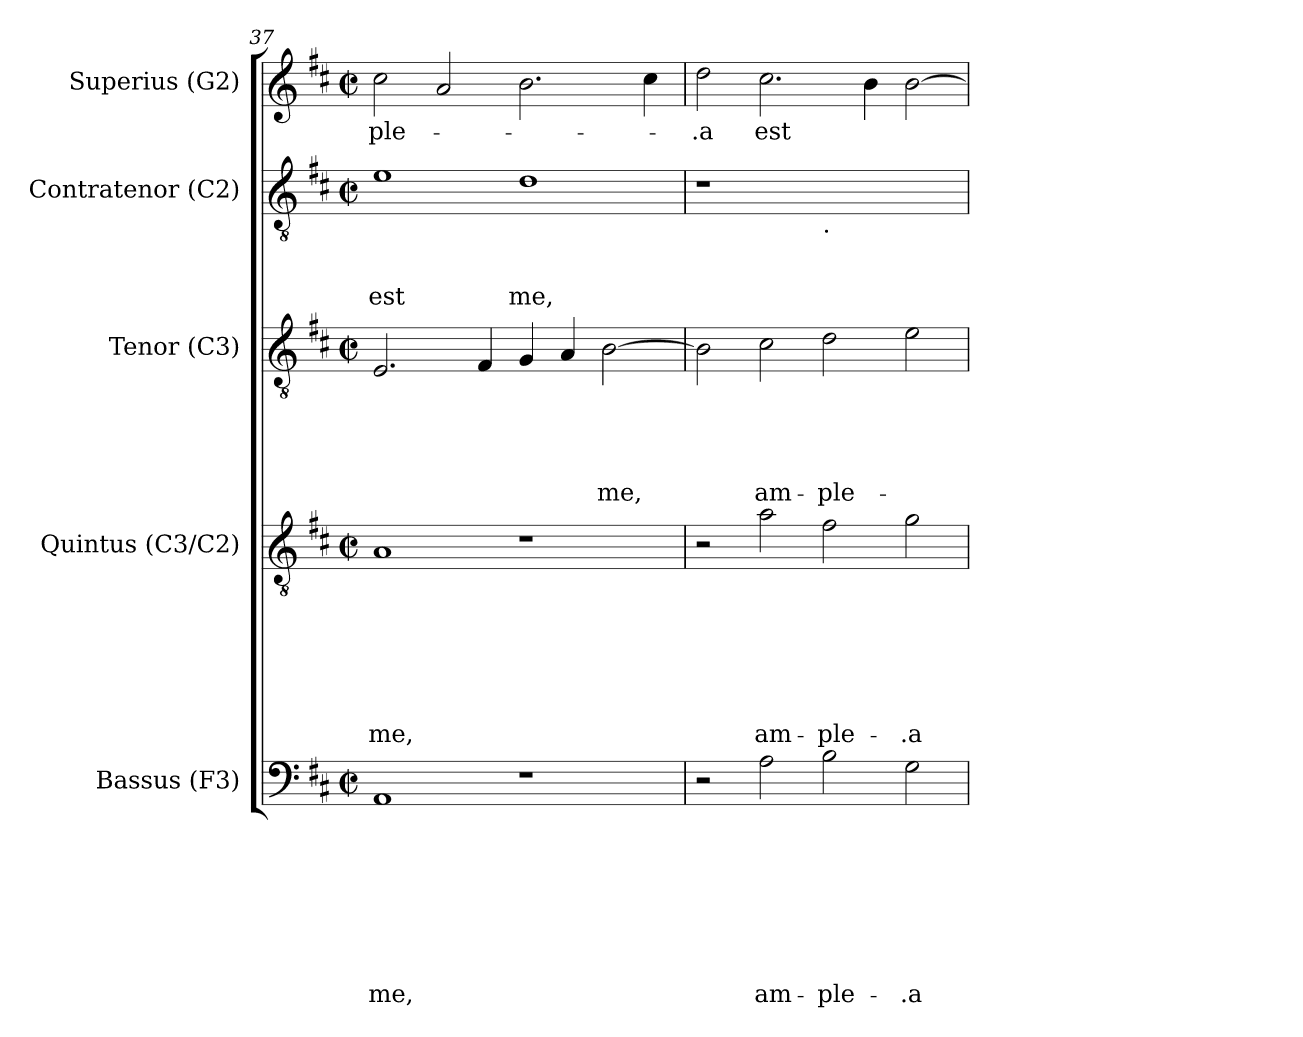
**kern	**text	**text	**text	**text	**text	**text	**text	**text	**kern	**text	**text	**text	**text	**text	**text	**text	**kern	**text	**text	**text	**text	**text	**kern	**text	**text	**text	**kern	**text
*part5	*part5	*part5	*part5	*part5	*part5	*part5	*part5	*part5	*part4	*part4	*part4	*part4	*part4	*part4	*part4	*part4	*part3	*part3	*part3	*part3	*part3	*part3	*part2	*part2	*part2	*part2	*part1	*part1
*staff5	*staff5	*staff5	*staff5	*staff5	*staff5	*staff5	*staff5	*staff5	*staff4	*staff4	*staff4	*staff4	*staff4	*staff4	*staff4	*staff4	*staff3	*staff3	*staff3	*staff3	*staff3	*staff3	*staff2	*staff2	*staff2	*staff2	*staff1	*staff1
*I"Bassus (F3)	*	*	*	*	*	*	*	*	*I"Quintus (C3/C2)	*	*	*	*	*	*	*	*I"Tenor (C3)	*	*	*	*	*	*I"Contratenor (C2)	*	*	*	*I"Superius (G2)	*
*I'B.	*	*	*	*	*	*	*	*	*I'Q.	*	*	*	*	*	*	*	*I'T.	*	*	*	*	*	*I'Ct.	*	*	*	*I'S.	*
!!LO:LB:g=z
*clefF4	*	*	*	*	*	*	*	*	*clefGv2	*	*	*	*	*	*	*	*clefGv2	*	*	*	*	*	*clefGv2	*	*	*	*clefG2	*
*k[f#c#]	*	*	*	*	*	*	*	*	*k[f#c#]	*	*	*	*	*	*	*	*k[f#c#]	*	*	*	*	*	*k[f#c#]	*	*	*	*k[f#c#]	*
*D:	*	*	*	*	*	*	*	*	*D:	*	*	*	*	*	*	*	*D:	*	*	*	*	*	*D:	*	*	*	*D:	*
*M2/2	*	*	*	*	*	*	*	*	*M2/2	*	*	*	*	*	*	*	*M2/2	*	*	*	*	*	*M2/2	*	*	*	*M2/2	*
*met(c|)	*	*	*	*	*	*	*	*	*met(c|)	*	*	*	*	*	*	*	*met(c|)	*	*	*	*	*	*met(c|)	*	*	*	*met(c|)	*
=37	=37	=37	=37	=37	=37	=37	=37	=37	=37	=37	=37	=37	=37	=37	=37	=37	=37	=37	=37	=37	=37	=37	=37	=37	=37	=37	=37	=37
!	!	!	!	!	!	!	!	!LO:LY:b	!	!	!	!	!	!	!	!LO:LY:b	!	!	!	!	!	!	!	!	!	!LO:LY:b	!	!LO:LY:b
1AA	.	.	.	.	.	.	.	me,	1A	.	.	.	.	.	.	me,	2.E/	.	.	.	.	.	1e	.	.	est	2cc#\	-ple-
.	.	.	.	.	.	.	.	.	.	.	.	.	.	.	.	.	.	.	.	.	.	.	.	.	.	.	2a/	.
.	.	.	.	.	.	.	.	.	.	.	.	.	.	.	.	.	4F#/	.	.	.	.	.	.	.	.	.	.	.
!	!	!	!	!	!	!	!	!	!	!	!	!	!	!	!	!	!	!	!	!	!	!	!	!	!	!LO:LY:b	!	!
1r	.	.	.	.	.	.	.	.	1r	.	.	.	.	.	.	.	4G/	.	.	.	.	.	1d	.	.	me,	2.b\	.
.	.	.	.	.	.	.	.	.	.	.	.	.	.	.	.	.	4A/	.	.	.	.	.	.	.	.	.	.	.
!	!	!	!	!	!	!	!	!	!	!	!	!	!	!	!	!	!	!	!	!	!	!LO:LY:b	!	!	!	!	!	!
.	.	.	.	.	.	.	.	.	.	.	.	.	.	.	.	.	[>2B\	.	.	.	.	me,	.	.	.	.	.	.
.	.	.	.	.	.	.	.	.	.	.	.	.	.	.	.	.	.	.	.	.	.	.	.	.	.	.	4cc#\	.
=38	=38	=38	=38	=38	=38	=38	=38	=38	=38	=38	=38	=38	=38	=38	=38	=38	=38	=38	=38	=38	=38	=38	=38	=38	=38	=38	=38	=38
!	!	!	!	!	!	!	!	!	!	!	!	!	!	!	!	!	!	!	!	!	!	!	!	!	!	!	!	!LO:LY:b
2r	.	.	.	.	.	.	.	.	2r	.	.	.	.	.	.	.	2B\]	.	.	.	.	.	1r	.	.	.	2dd\	-.a
!	!	!	!	!	!	!	!	!LO:LY:b	!	!	!	!	!	!	!	!LO:LY:b	!	!	!	!	!	!LO:LY:b	!	!	!	!	!	!LO:LY:b
2A\	.	.	.	.	.	.	.	am-	2a\	.	.	.	.	.	.	am-	2c#\	.	.	.	.	am-	.	.	.	.	2.cc#\	est
!	!	!	!	!	!	!	!	!	!	!	!	!	!	!	!	!	!	!	!	!	!	!	!LO:TX:b:t=.	!	!	!	!	!
!	!	!	!	!	!	!	!	!LO:LY:b	!	!	!	!	!	!	!	!LO:LY:b	!	!	!	!	!	!LO:LY:b	!	!	!	!	!	!
2B\	.	.	.	.	.	.	.	-ple-	2f#\	.	.	.	.	.	.	-ple-	2d\	.	.	.	.	-ple-	1ryy	.	.	.	.	.
.	.	.	.	.	.	.	.	.	.	.	.	.	.	.	.	.	.	.	.	.	.	.	.	.	.	.	4b\	.
!	!	!	!	!	!	!	!	!LO:LY:b	!	!	!	!	!	!	!	!LO:LY:b	!	!	!	!	!	!	!	!	!	!	!	!
2G\	.	.	.	.	.	.	.	-.a	2g\	.	.	.	.	.	.	-.a	2e\	.	.	.	.	.	.	.	.	.	[>2b\	.
=	=	=	=	=	=	=	=	=	=	=	=	=	=	=	=	=	=	=	=	=	=	=	=	=	=	=	=	=
*-	*-	*-	*-	*-	*-	*-	*-	*-	*-	*-	*-	*-	*-	*-	*-	*-	*-	*-	*-	*-	*-	*-	*-	*-	*-	*-	*-	*-
